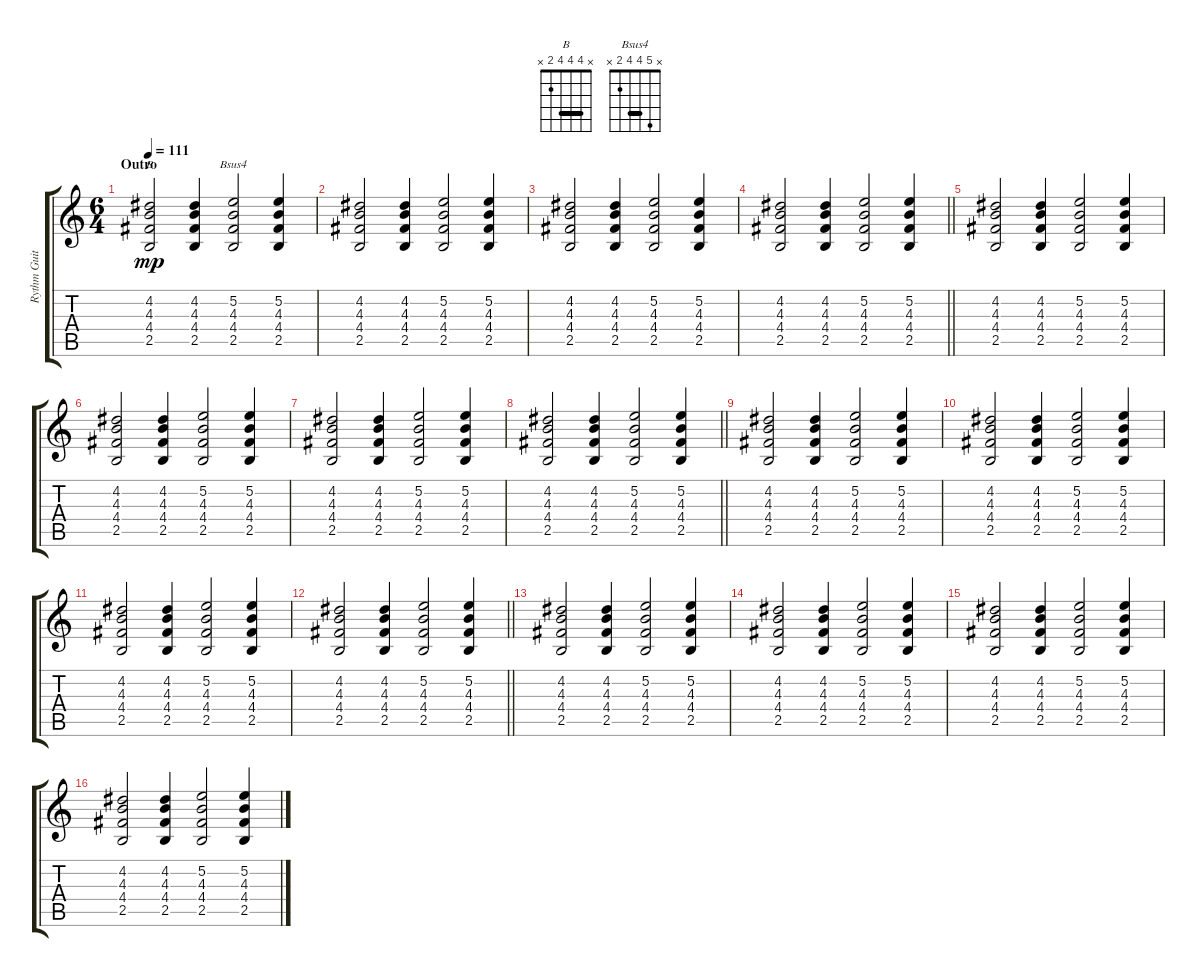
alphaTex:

\track ("Rythm Guitar" "Rythm Guit") {instrument electricguitarjazz}
\staff {score tabs}
\tuning (E4 B3 G3 D3 A2 E2) {hide}
\chord ("B" x 4 4 4 2 x) {barre 4}
\chord ("Bsus4" x 5 4 4 2 x) {barre 4}
\ts (6 4)
\section ("" "Outro")
\tempo 111
\clef g2
\ks c
(4.2 4.3 4.4 2.5).2{ch "B" dy mp} (4.2 4.3 4.4 2.5).4 (5.2 4.3 4.4 2.5).2{ch "Bsus4"} (5.2 4.3 4.4 2.5).4 |
(4.2 4.3 4.4 2.5).2 (4.2 4.3 4.4 2.5).4 (5.2 4.3 4.4 2.5).2 (5.2 4.3 4.4 2.5).4 |
(4.2 4.3 4.4 2.5).2 (4.2 4.3 4.4 2.5).4 (5.2 4.3 4.4 2.5).2 (5.2 4.3 4.4 2.5).4 |
\barLineRight lightlight
(4.2 4.3 4.4 2.5).2 (4.2 4.3 4.4 2.5).4 (5.2 4.3 4.4 2.5).2 (5.2 4.3 4.4 2.5).4 |
(4.2 4.3 4.4 2.5).2 (4.2 4.3 4.4 2.5).4 (5.2 4.3 4.4 2.5).2 (5.2 4.3 4.4 2.5).4 |
(4.2 4.3 4.4 2.5).2 (4.2 4.3 4.4 2.5).4 (5.2 4.3 4.4 2.5).2 (5.2 4.3 4.4 2.5).4 |
(4.2 4.3 4.4 2.5).2 (4.2 4.3 4.4 2.5).4 (5.2 4.3 4.4 2.5).2 (5.2 4.3 4.4 2.5).4 |
\barLineRight lightlight
(4.2 4.3 4.4 2.5).2 (4.2 4.3 4.4 2.5).4 (5.2 4.3 4.4 2.5).2 (5.2 4.3 4.4 2.5).4 |
(4.2 4.3 4.4 2.5).2 (4.2 4.3 4.4 2.5).4 (5.2 4.3 4.4 2.5).2 (5.2 4.3 4.4 2.5).4 |
(4.2 4.3 4.4 2.5).2 (4.2 4.3 4.4 2.5).4 (5.2 4.3 4.4 2.5).2 (5.2 4.3 4.4 2.5).4 |
(4.2 4.3 4.4 2.5).2 (4.2 4.3 4.4 2.5).4 (5.2 4.3 4.4 2.5).2 (5.2 4.3 4.4 2.5).4 |
\barLineRight lightlight
(4.2 4.3 4.4 2.5).2 (4.2 4.3 4.4 2.5).4 (5.2 4.3 4.4 2.5).2 (5.2 4.3 4.4 2.5).4 |
(4.2 4.3 4.4 2.5).2 (4.2 4.3 4.4 2.5).4 (5.2 4.3 4.4 2.5).2 (5.2 4.3 4.4 2.5).4 |
(4.2 4.3 4.4 2.5).2 (4.2 4.3 4.4 2.5).4 (5.2 4.3 4.4 2.5).2 (5.2 4.3 4.4 2.5).4 |
(4.2 4.3 4.4 2.5).2 (4.2 4.3 4.4 2.5).4 (5.2 4.3 4.4 2.5).2 (5.2 4.3 4.4 2.5).4 |
(4.2 4.3 4.4 2.5).2 (4.2 4.3 4.4 2.5).4 (5.2 4.3 4.4 2.5).2 (5.2 4.3 4.4 2.5).4
